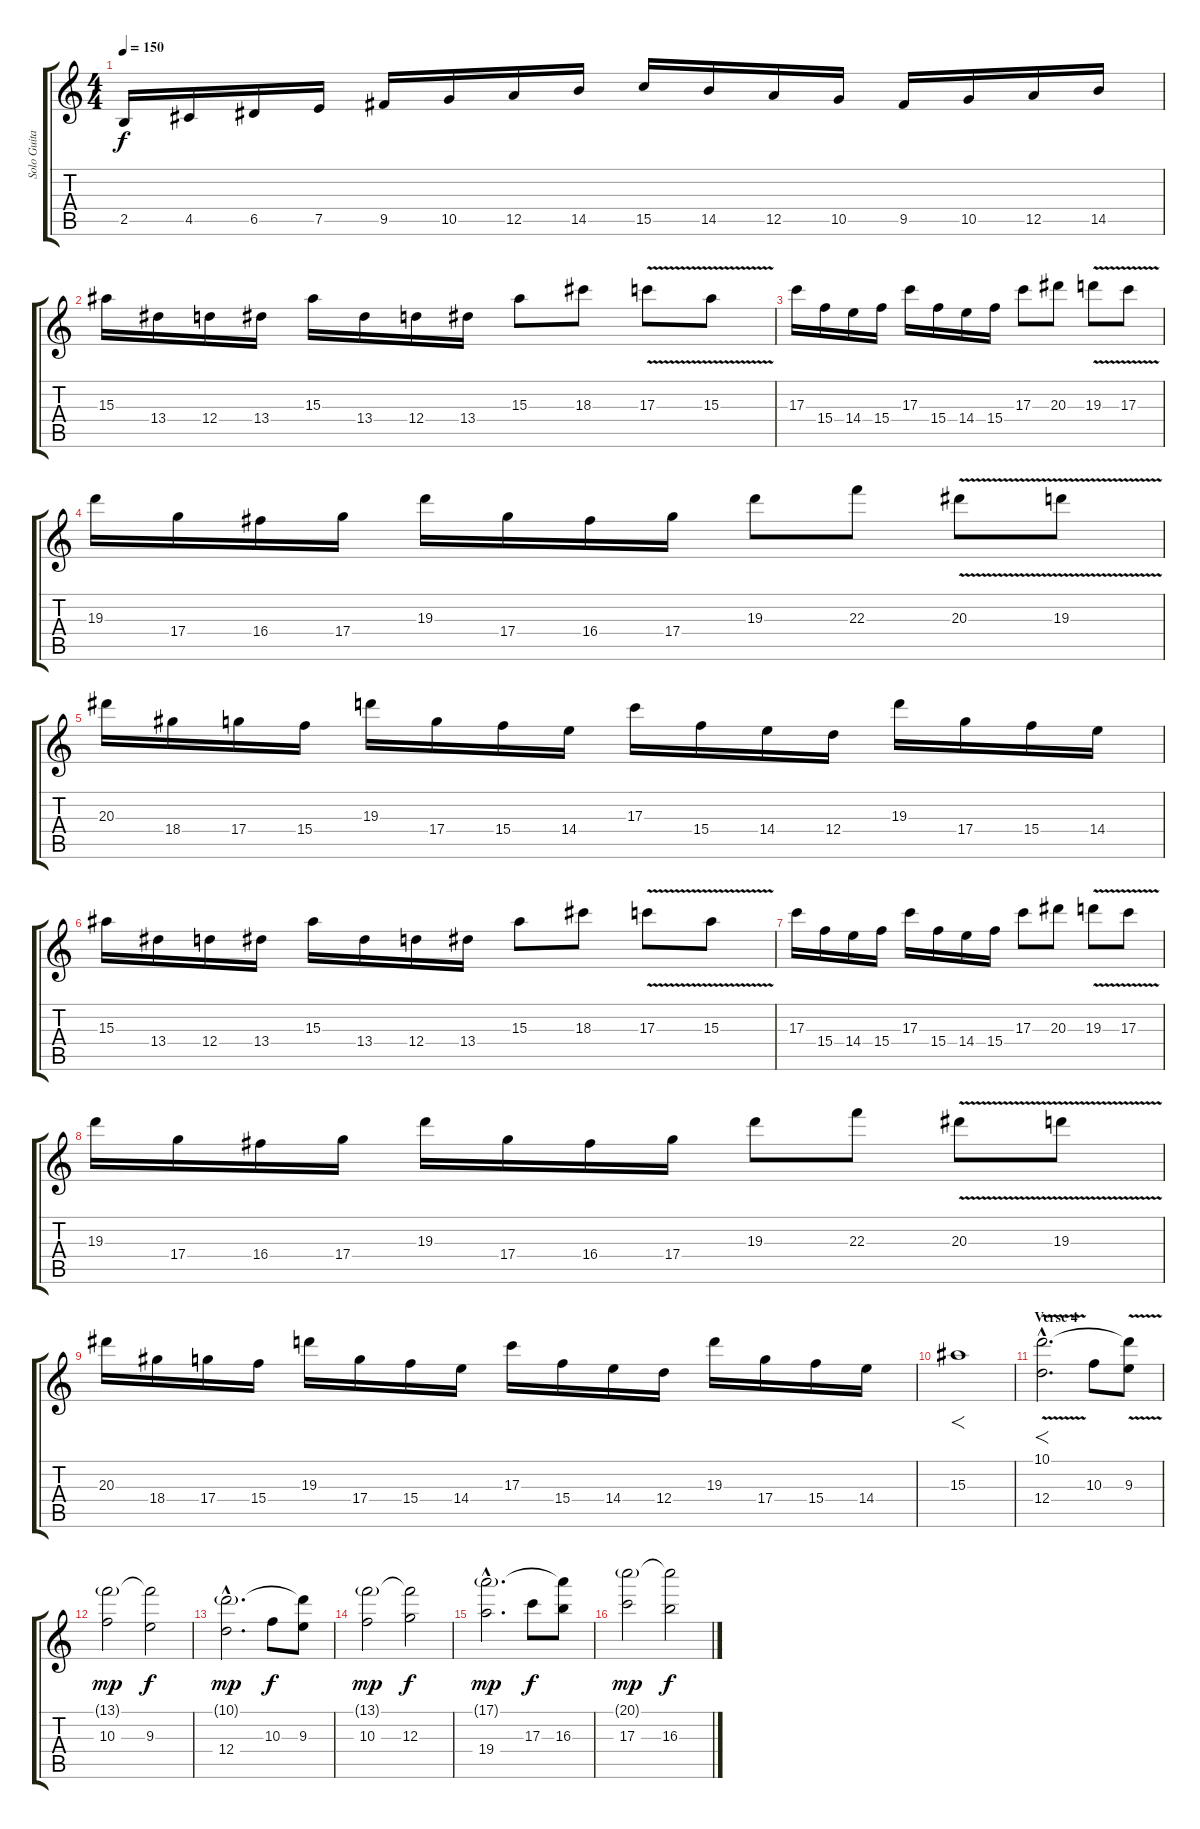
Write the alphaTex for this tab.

\track ("Solo Guitar" "Solo Guita") {instrument distortionguitar}
\staff {score tabs}
\tuning (E4 B3 G3 D3 A2 E2) {hide}
\ts (4 4)
\tempo 150
\clef g2
\ks c
2.5.16{dy f} 4.5.16 6.5.16 7.5.16 9.5.16 10.5.16 12.5.16 14.5.16 15.5.16 14.5.16 12.5.16 10.5.16 9.5.16 10.5.16 12.5.16 14.5.16 |
15.3.16 13.4.16 12.4.16 13.4.16 15.3.16 13.4.16 12.4.16 13.4.16 15.3.8 18.3.8 17.3{v}.8 15.3{v}.8 |
17.3.16 15.4.16 14.4.16 15.4.16 17.3.16 15.4.16 14.4.16 15.4.16 17.3.8 20.3.8 19.3{v}.8 17.3{v}.8 |
19.3.16 17.4.16 16.4.16 17.4.16 19.3.16 17.4.16 16.4.16 17.4.16 19.3.8 22.3.8 20.3{v}.8 19.3{v}.8 |
20.3.16 18.4.16 17.4.16 15.4.16 19.3.16 17.4.16 15.4.16 14.4.16 17.3.16 15.4.16 14.4.16 12.4.16 19.3.16 17.4.16 15.4.16 14.4.16 |
15.3.16 13.4.16 12.4.16 13.4.16 15.3.16 13.4.16 12.4.16 13.4.16 15.3.8 18.3.8 17.3{v}.8 15.3{v}.8 |
17.3.16 15.4.16 14.4.16 15.4.16 17.3.16 15.4.16 14.4.16 15.4.16 17.3.8 20.3.8 19.3{v}.8 17.3{v}.8 |
19.3.16 17.4.16 16.4.16 17.4.16 19.3.16 17.4.16 16.4.16 17.4.16 19.3.8 22.3.8 20.3{v}.8 19.3{v}.8 |
20.3.16 18.4.16 17.4.16 15.4.16 19.3.16 17.4.16 15.4.16 14.4.16 17.3.16 15.4.16 14.4.16 12.4.16 19.3.16 17.4.16 15.4.16 14.4.16 |
15.3.1{f} |
\section ("" "Verse 4")
(10.1{v hac} 12.4{hac}).2{f d} 10.3.8 (10.1{t} 9.3).8 |
(13.1{g} 10.3).2{dy mp} (13.1{t} 9.3).2{dy f} |
(10.1{g hac} 12.4{hac}).2{d dy mp} 10.3.8{dy f} (10.1{t} 9.3).8 |
(13.1{g} 10.3).2{dy mp} (13.1{t} 12.3).2{dy f} |
(17.1{g hac} 19.4{hac}).2{d dy mp} 17.3.8{dy f} (17.1{t} 16.3).8 |
(20.1{g} 17.3).2{dy mp} (20.1{t} 16.3).2{dy f}
